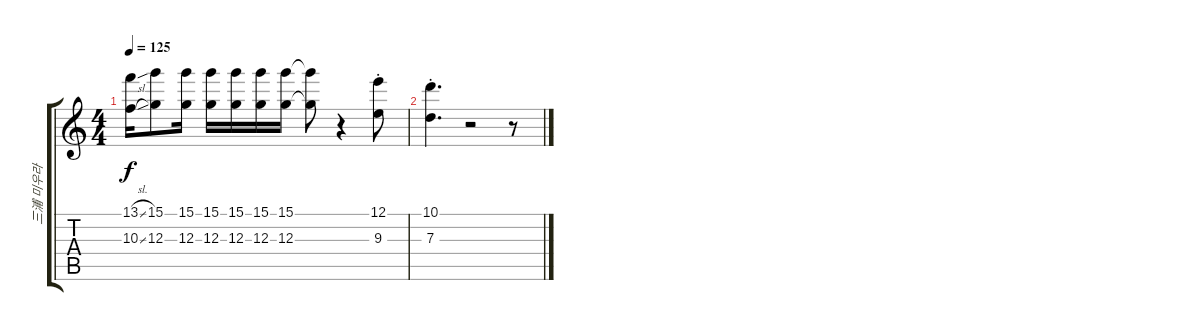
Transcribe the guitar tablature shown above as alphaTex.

\track ("三浦 미우라" "三浦 미우라") {instrument acousticguitarsteel}
\staff {score tabs}
\tuning (E4 B3 G3 D3 A2 E2) {hide}
\ts (4 4)
\tempo 125
\clef g2
\ks c
(13.1{sl} 10.3{sl}).16{dy f} (15.1 12.3).8 (15.1 12.3).16 (15.1 12.3).16 (15.1 12.3).16 (15.1 12.3).16 (15.1 12.3).16 (15.1{t} 12.3{t}).8 r.4 (12.1{st} 9.3{st}).8 |
(10.1{st} 7.3{st}).4{d} r.2 r.8
